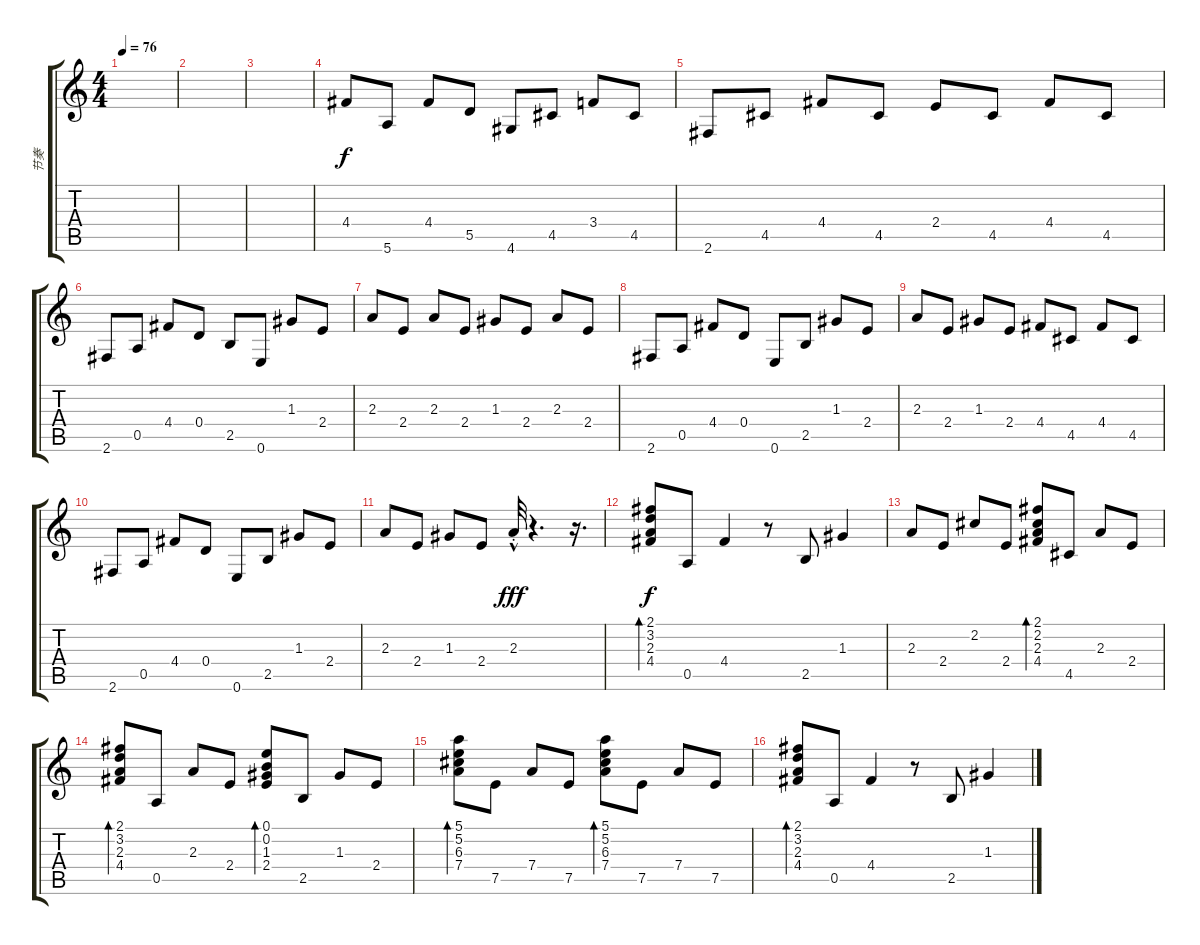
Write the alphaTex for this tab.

\track ("节奏" "节奏") {instrument acousticguitarsteel}
\staff {score tabs}
\tuning (E4 B3 G3 D3 A2 E2) {hide}
\ts (4 4)
\tempo 76
\clef g2
\ks c
|
|
|
4.4.8 5.6.8 4.4.8 5.5.8 4.6.8 4.5.8 3.4.8 4.5.8 |
2.6.8 4.5.8 4.4.8 4.5.8 2.4.8 4.5.8 4.4.8 4.5.8 |
2.6.8 0.5.8 4.4.8 0.4.8 2.5.8 0.6.8 1.3.8 2.4.8 |
2.3.8 2.4.8 2.3.8 2.4.8 1.3.8 2.4.8 2.3.8 2.4.8 |
2.6.8 0.5.8 4.4.8 0.4.8 0.6.8 2.5.8 1.3.8 2.4.8 |
2.3.8 2.4.8 1.3.8 2.4.8 4.4.8 4.5.8 4.4.8 4.5.8 |
2.6.8 0.5.8 4.4.8 0.4.8 0.6.8 2.5.8 1.3.8 2.4.8 |
2.3.8 2.4.8 1.3.8 2.4.8 2.3{hac st}.32{dy fff} r.4{d} r.16{d} |
(2.1 3.2 2.3 4.4).8{bd 120 dy f} 0.5.8 4.4.4 r.8 2.5.8 1.3.4 |
2.3.8 2.4.8 2.2.8 2.4.8 (2.1 2.2 2.3 4.4).8{bd 60} 4.5.8 2.3.8 2.4.8 |
(2.1 3.2 2.3 4.4).8{bd 120} 0.5.8 2.3.8 2.4.8 (0.1 0.2 1.3 2.4).8{bd 120} 2.5.8 1.3.8 2.4.8 |
(5.1 5.2 6.3 7.4).8{bd 120} 7.5.8 7.4.8 7.5.8 (5.1 5.2 6.3 7.4).8{bd 120} 7.5.8 7.4.8 7.5.8 |
(2.1 3.2 2.3 4.4).8{bd 120} 0.5.8 4.4.4 r.8 2.5.8 1.3.4
